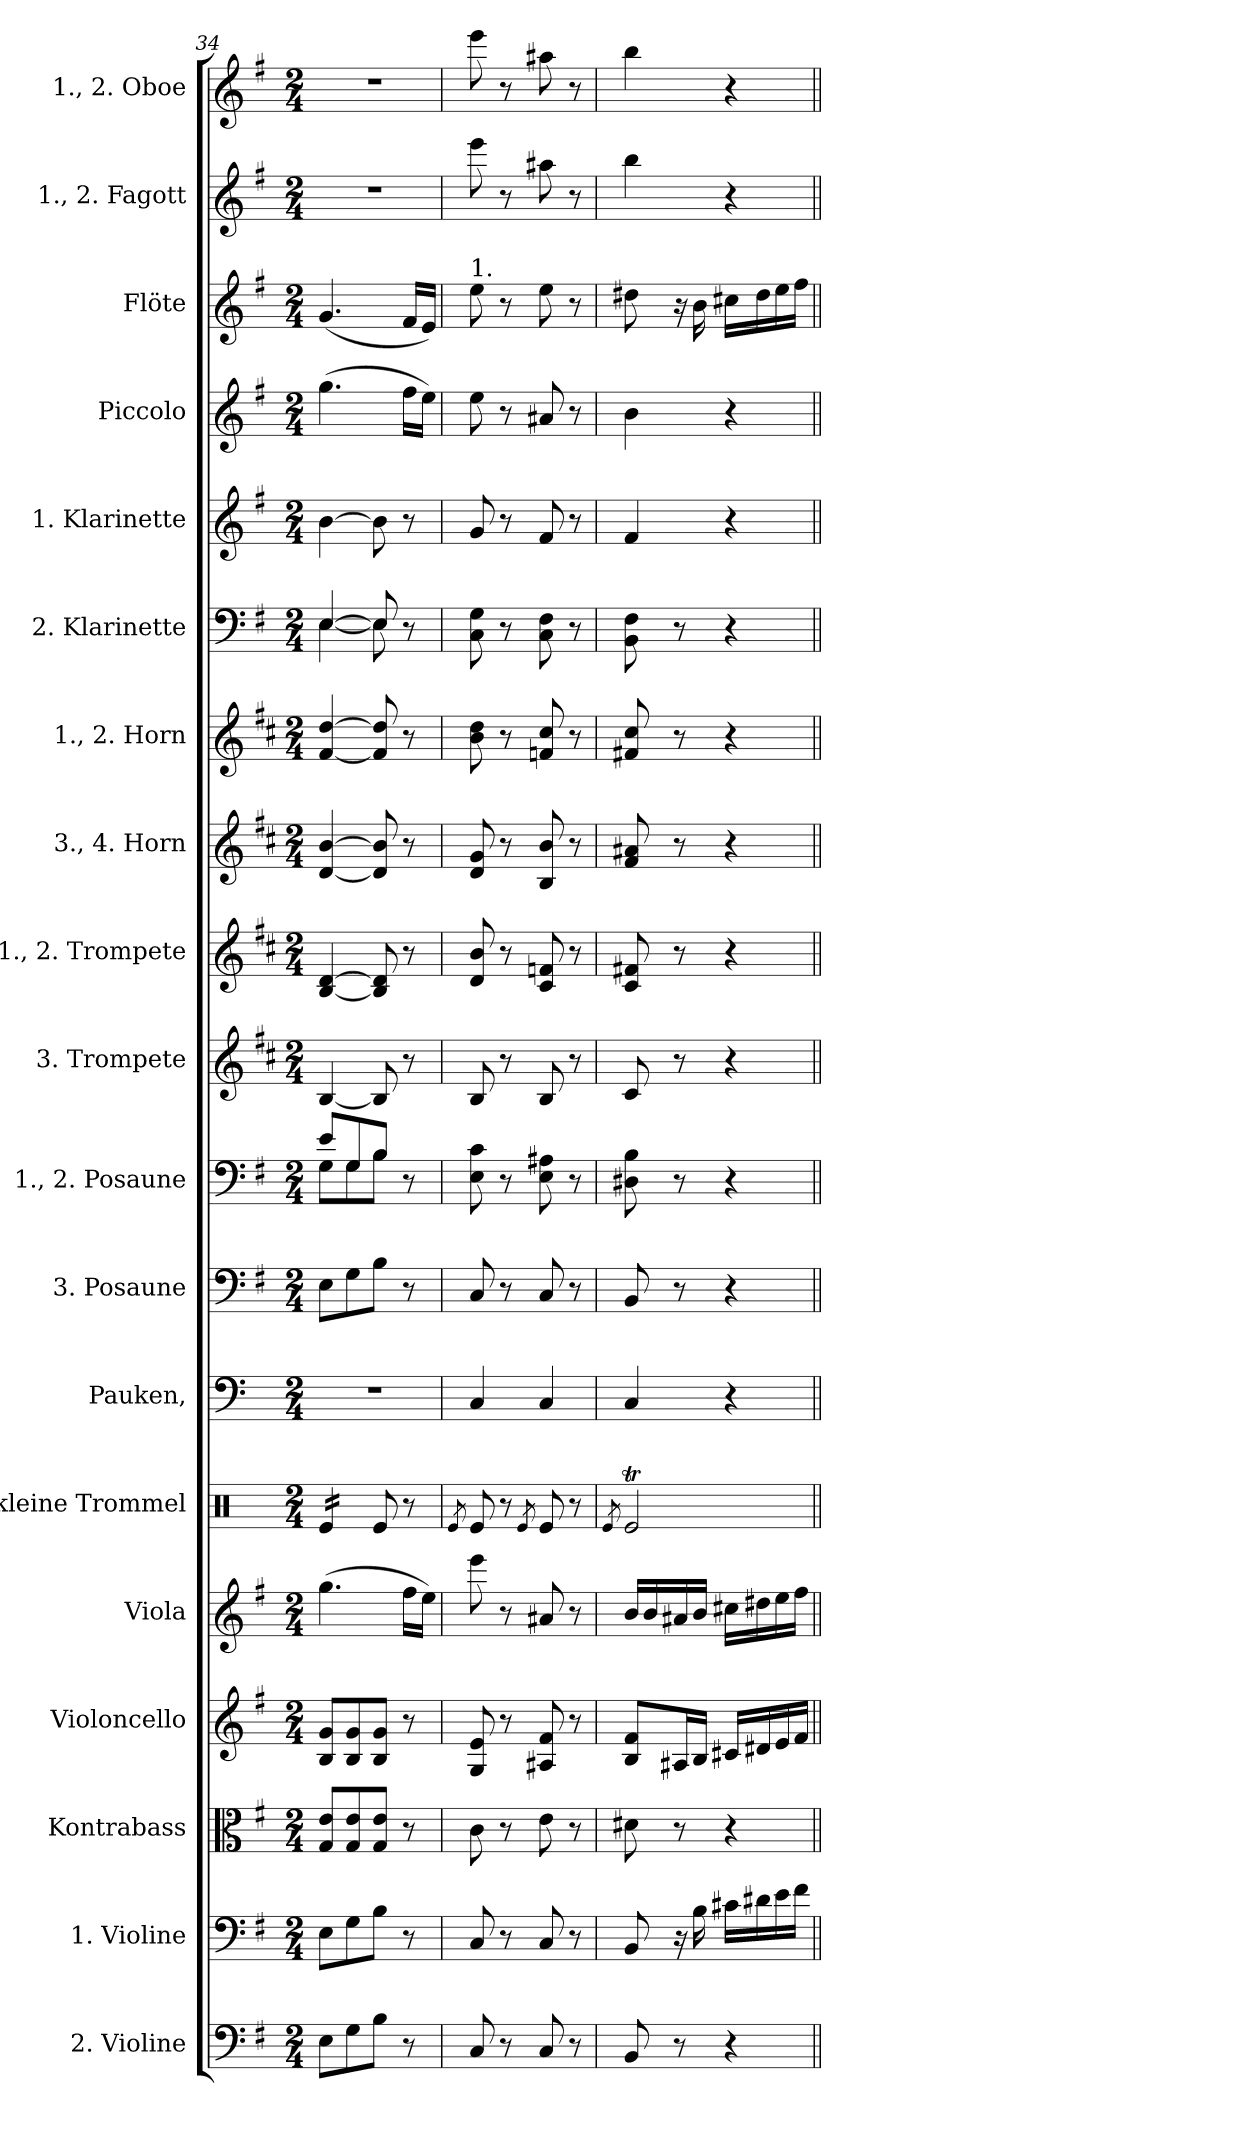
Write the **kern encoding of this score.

**kern	**kern	**kern	**kern	**kern	**kern	**kern	**kern	**kern	**kern	**kern	**kern	**kern	**kern	**kern	**kern	**kern	**kern	**kern
*part19	*part18	*part17	*part16	*part15	*part14	*part13	*part12	*part11	*part10	*part9	*part8	*part7	*part6	*part5	*part4	*part3	*part2	*part1
*staff19	*staff18	*staff17	*staff16	*staff15	*staff14	*staff13	*staff12	*staff11	*staff10	*staff9	*staff8	*staff7	*staff6	*staff5	*staff4	*staff3	*staff2	*staff1
*I"2. Violine	*I"1. Violine	*I"Kontrabass	*I"Violoncello	*I"Viola	*I"kleine Trommel	*I"Pauken,	*I"3. Posaune	*I"1., 2. Posaune	*I"3. Trompete	*I"1., 2. Trompete	*I"3., 4. Horn	*I"1., 2. Horn	*I"2. Klarinette	*I"1. Klarinette	*I"Piccolo	*I"Flöte	*I"1., 2. Fagott	*I"1., 2. Oboe
*I'2. Vl.	*I'1. Vl.	*I'Kb.	*I'Vc.	*I'Va.	*I'kl. Tr.	*I'Pk.,	*I'3. Pos.	*I'1., 2. Pos.	*I'3. Trp.	*I'1., 2. Trp.	*I'3., 4. Hr.	*I'1., 2.  Hr.	*I'2. Klar.	*I'1. Klar.	*I'Picc.	*I'Fl.	*I'1., 2. Fag.	*I'1., 2. Ob.
*clefF4	*clefF4	*clefC3	*clefG2	*clefG2	*clefX	*clefF4	*clefF4	*clefF4	*clefG2	*clefG2	*clefG2	*clefG2	*clefF4	*clefG2	*clefG2	*clefG2	*clefG2	*clefG2
*ITrd7c12	*	*	*	*	*	*	*	*	*ITrd-3c-5	*ITrd-3c-5	*ITrd4c7	*ITrd4c7	*	*ITrd1c2	*ITrd1c2	*	*ITrd-7c-12	*
*k[f#]	*k[f#]	*k[f#]	*k[f#]	*k[f#]	*k[]	*k[]	*k[f#]	*k[f#]	*k[f#]	*k[f#]	*k[f#]	*k[f#]	*k[f#]	*k[b-]	*k[b-]	*k[f#]	*k[f#]	*k[f#]
*M2/4	*M2/4	*M2/4	*M2/4	*M2/4	*M2/4	*M2/4	*M2/4	*M2/4	*M2/4	*M2/4	*M2/4	*M2/4	*M2/4	*M2/4	*M2/4	*M2/4	*M2/4	*M2/4
=34	=34	=34	=34	=34	=34	=34	=34	=34	=34	=34	=34	=34	=34	=34	=34	=34	=34	=34
*	*	*	*	*	*	*	*	*^	*	*	*	*	*^	*	*	*	*	*
*	*	*	*	*	*tremolo	*	*	*	*	*	*	*	*	*	*	*	*	*	*	*
8EE\L	8E\L	8G/ 8e/L	8B/ 8g/L	(>4.gg\	16Re/LL	2r	8E\L	8e/L	8G\L	[4e/	[4e/ [4g/	[4G/ [4e/	[4B/ [4g/	[4E/	[4E\	[4a\	(>4.ff\	(<4.g/	2r	2r
.	.	.	.	.	16Re/	.	.	.	.	.	.	.	.	.	.	.	.	.	.	.
8GG\	8G\	8G/ 8e/	8B/ 8g/	.	16Re/	.	8G\	8G/	8G\	.	.	.	.	.	.	.	.	.	.	.
.	.	.	.	.	16Re/JJ	.	.	.	.	.	.	.	.	.	.	.	.	.	.	.
*	*	*	*	*	*Xtremolo	*	*	*	*	*	*	*	*	*	*	*	*	*	*	*
8BB\J	8B\J	8G/ 8e/J	8B/ 8g/J	.	8Re/	.	8B\J	8B/J	8B\J	8e/]	8e]/ 8g]/	8G]/ 8e]/	8B]/ 8g]/	8E/]	8E\]	8a\]	.	.	.	.
8r	8r	8r	8r	16ff#\LL	8r	.	8r	8r	8ryy	8r	8r	8r	8r	8r	8ryy	8r	16ee\LL	16f#/LL	.	.
.	.	.	.	16ee\JJ)	.	.	.	.	.	.	.	.	.	.	.	.	16dd\JJ)	16e/JJ)	.	.
*	*	*	*	*	*	*	*	*v	*v	*	*	*	*	*v	*v	*	*	*	*	*
!!LO:PB:g=z
=35	=35	=35	=35	=35	=35	=35	=35	=35	=35	=35	=35	=35	=35	=35	=35	=35	=35	=35
.	.	.	.	.	8qRe/	.	.	.	.	.	.	.	.	.	.	.	.	.
!	!	!	!	!	!	!	!	!	!	!	!	!	!	!	!	!LO:TX:a:t=1.	!	!
8CC/	8C/	8c\	8G/ 8e/	8eee\	8Re/	4C/	8C/	8E\ 8c\	8e/	8g/ 8ee/	8G/ 8c/	8e\ 8g\	8C\ 8G\	8f/	8dd\	8ee\	8eeee\	8eee\
8r	8r	8r	8r	8r	8r	.	8r	8r	8r	8r	8r	8r	8r	8r	8r	8r	8r	8r
.	.	.	.	.	8qRe/	.	.	.	.	.	.	.	.	.	.	.	.	.
8CC/	8C/	8e\	8A#X/ 8f#/	8a#X/	8Re/	4C/	8C/	8E\ 8A#X\	8e/	8f#/ 8b-X/	8E/ 8e/	8B-X/ 8f#/	8C\ 8F#\	8e/	8g#X/	8ee\	8aaa#X\	8aa#X\
8r	8r	8r	8r	8r	8r	.	8r	8r	8r	8r	8r	8r	8r	8r	8r	8r	8r	8r
=36	=36	=36	=36	=36	=36	=36	=36	=36	=36	=36	=36	=36	=36	=36	=36	=36	=36	=36
.	.	.	.	.	8qRe/	.	.	.	.	.	.	.	.	.	.	.	.	.
8BBB/	8BB/	8d#X\	8B/ 8f#/L	16b/LL	2Ret/	4C/	8BB/	8D#X\ 8B\	8f#/	8f#/ 8bn/	8B/ 8d#X/	8Bn/ 8f#/	8BB\ 8F#\	4e/	4a\	8dd#X\	4bbb\	4bb\
.	.	.	.	16b/	.	.	.	.	.	.	.	.	.	.	.	.	.	.
8r	16r	8r	16A#X/L	16a#X/	.	.	8r	8r	8r	8r	8r	8r	8r	.	.	16r	.	.
.	16B\	.	16B/JJ	16b/JJ	.	.	.	.	.	.	.	.	.	.	.	16b\	.	.
4r	16c#X\LL	4r	16c#X/LL	16cc#X\LL	.	4r	4r	4r	4r	4r	4r	4r	4r	4r	4r	16cc#X\LL	4r	4r
.	16d#X\	.	16d#X/	16dd#X\	.	.	.	.	.	.	.	.	.	.	.	16dd#\	.	.
.	16e\	.	16e/	16ee\	.	.	.	.	.	.	.	.	.	.	.	16ee\	.	.
.	16f#\JJ	.	16f#/JJ	16ff#\JJ	.	.	.	.	.	.	.	.	.	.	.	16ff#\JJ	.	.
=||	=||	=||	=||	=||	=||	=||	=||	=||	=||	=||	=||	=||	=||	=||	=||	=||	=||	=||
*-	*-	*-	*-	*-	*-	*-	*-	*-	*-	*-	*-	*-	*-	*-	*-	*-	*-	*-
